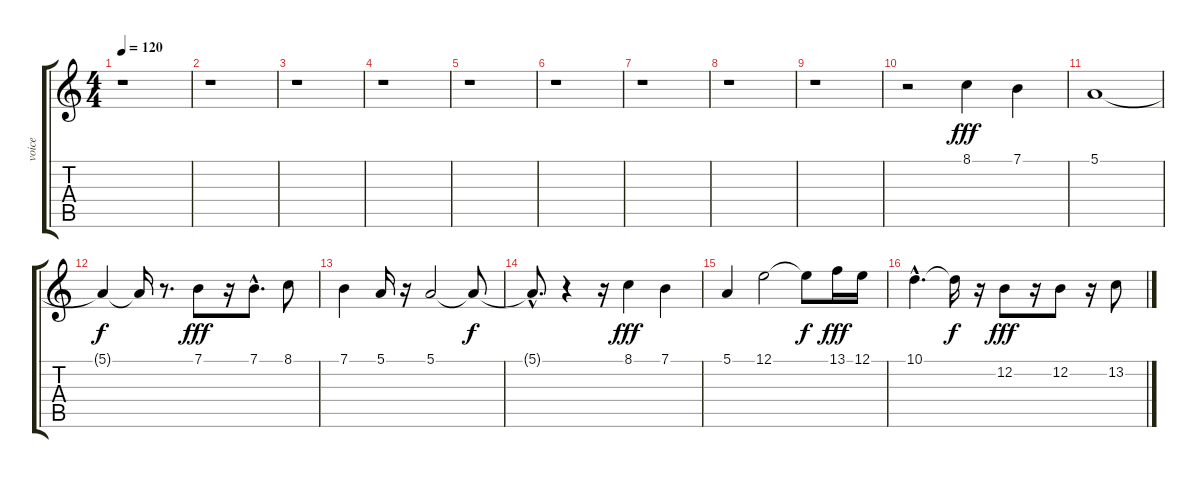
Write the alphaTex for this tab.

\track ("voice" "voice") {instrument fx5brightness}
\staff {score tabs}
\tuning (E4 B3 G3 D3 A2 E2) {hide}
\ts (4 4)
\tempo 120
\clef g2
\ks c
r.1{dy fff instrument fx5brightness} |
r.1 |
r.1 |
r.1 |
r.1 |
r.1 |
r.1 |
r.1 |
r.1 |
r.2 8.1.4 7.1.4 |
5.1.1 |
5.1{t}.4{dy f} 5.1{t}.16 r.8{d} 7.1.8{dy fff} r.16 7.1{hac}.8{d} 8.1.8 |
7.1.4 5.1.16 r.16 5.1.2 5.1{t}.8{dy f} |
5.1{hac t}.8{d} r.4 r.16 8.1.4{dy fff} 7.1.4 |
5.1.4 12.1.2 12.1{t}.8{dy f} 13.1.16{dy fff} 12.1.16 |
10.1{hac}.4{d} 10.1{t}.16{dy f} r.16 12.2.8{dy fff} r.16 12.2.8 r.16 13.2.8
